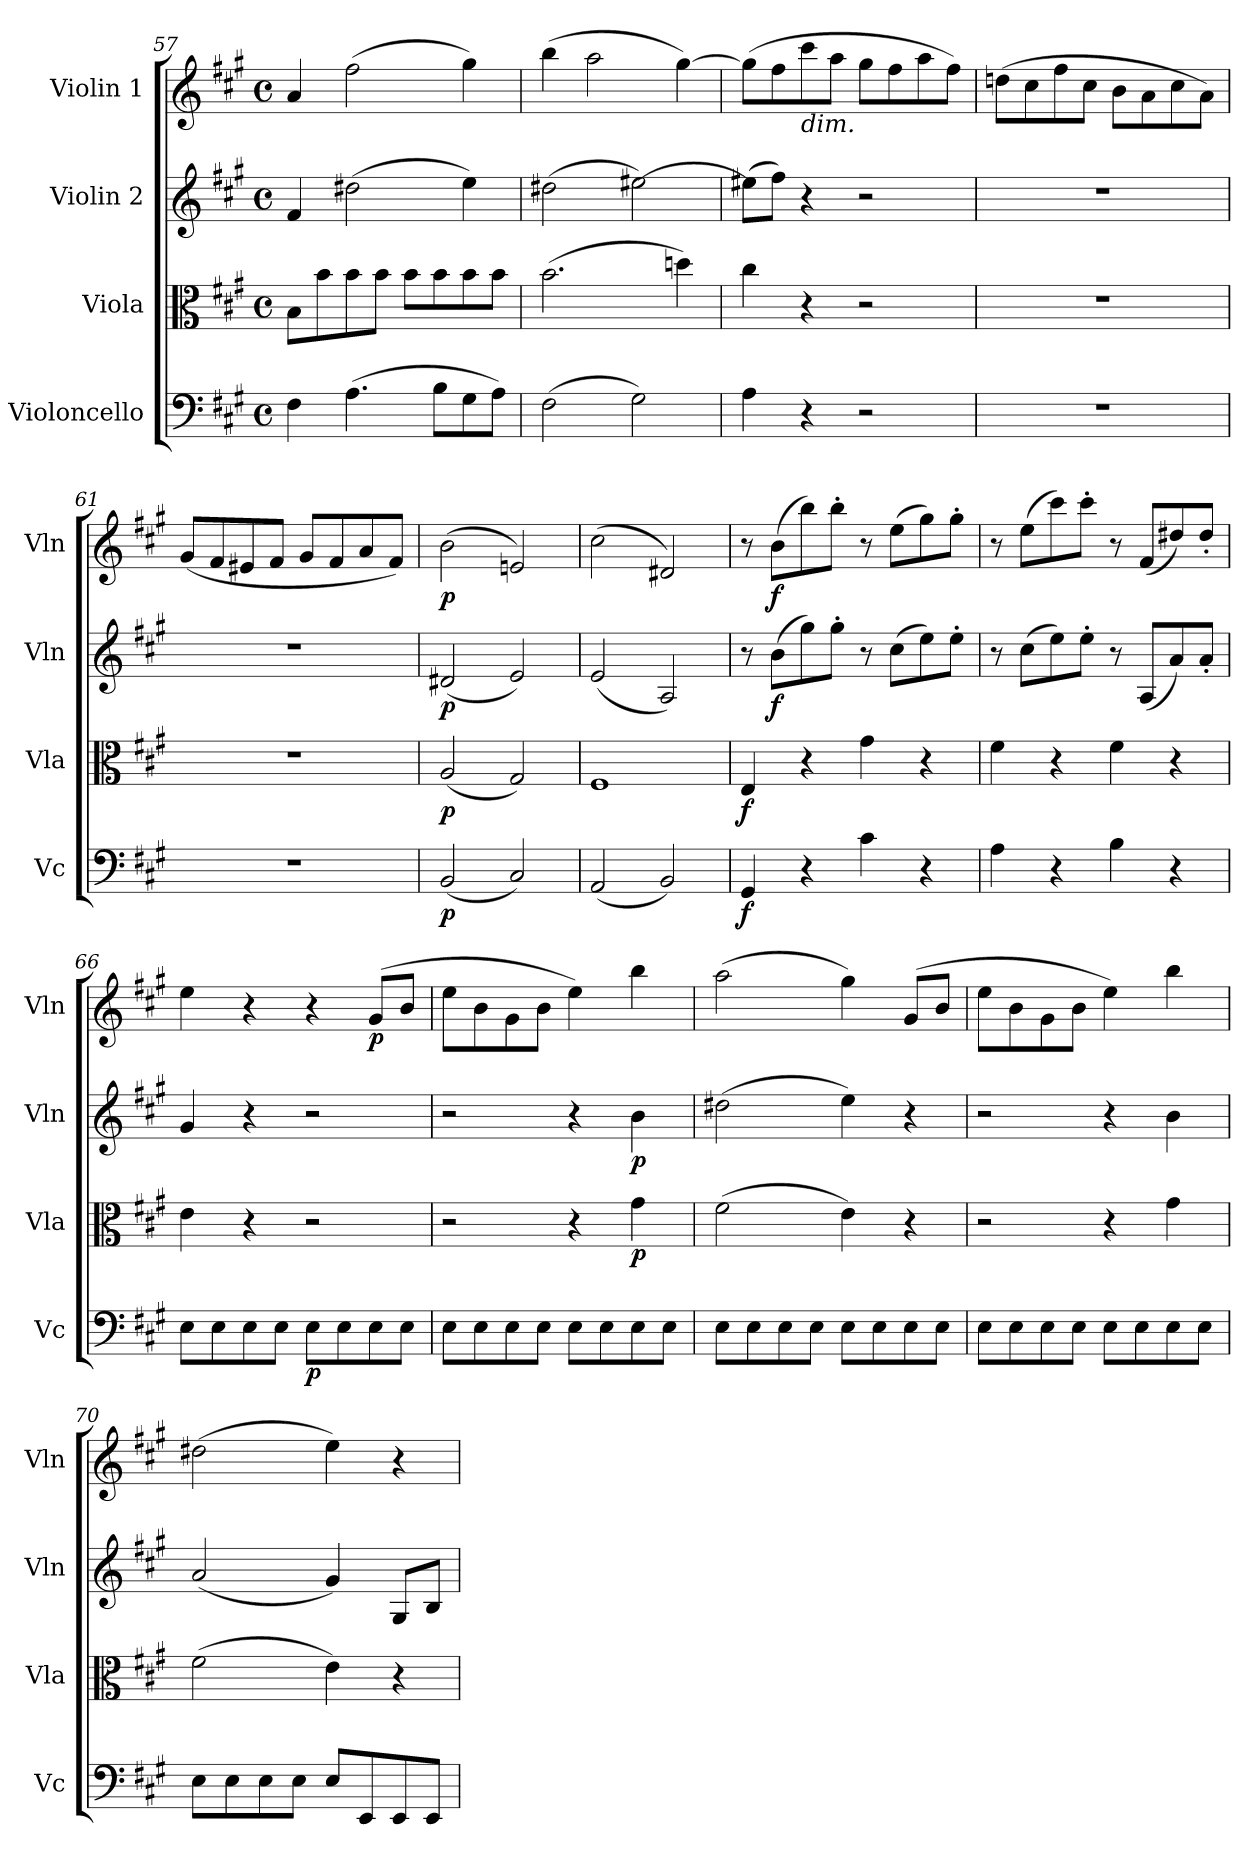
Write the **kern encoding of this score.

**kern	**dynam	**kern	**dynam	**kern	**dynam	**kern	**dynam
*part4	*part4	*part3	*part3	*part2	*part2	*part1	*part1
*staff4	*staff4	*staff3	*staff3	*staff2	*staff2	*staff1	*staff1
*I"Violoncello	*	*I"Viola	*	*I"Violin 2	*	*I"Violin 1	*
*I'Vc	*	*I'Vla	*	*I'Vln	*	*I'Vln	*
*clefF4	*	*clefC3	*	*clefG2	*	*clefG2	*
*k[f#c#g#]	*	*k[f#c#g#]	*	*k[f#c#g#]	*	*k[f#c#g#]	*
*M4/4	*	*M4/4	*	*M4/4	*	*M4/4	*
*met(c)	*	*met(c)	*	*met(c)	*	*met(c)	*
=57	=57	=57	=57	=57	=57	=57	=57
4F#\	.	8B\L	.	4f#/	.	4a/	.
.	.	8b\	.	.	.	.	.
(>4.A\	.	8b\	.	(>2dd#X\	.	(>2ff#\	.
.	.	8b\J	.	.	.	.	.
.	.	8b\L	.	.	.	.	.
8B\L	.	8b\	.	.	.	.	.
8G#\	.	8b\	.	4ee\)	.	4gg#\)	.
8A\J)	.	8b\J	.	.	.	.	.
=58	=58	=58	=58	=58	=58	=58	=58
(>2F#\	.	(>2.b\	.	(>2dd#X\	.	(>4bb\	.
.	.	.	.	.	.	2aa\	.
2G#\)	.	.	.	[2ee#X\)	.	.	.
.	.	4ddn\)	.	.	.	[4gg#\)	.
!!LO:LB:g=z
=59	=59	=59	=59	=59	=59	=59	=59
4A\	.	4cc#\	.	(>8ee#X\L]	.	(>8gg#\L]	.
.	.	.	.	8ff#\J)	.	8ff#\	.
!	!	!	!	!	!	!LO:TX:b:i:t=dim.	!
4r	.	4r	.	4r	.	8ccc#\	.
.	.	.	.	.	.	8aa\J	.
2r	.	2r	.	2r	.	8gg#\L	.
.	.	.	.	.	.	8ff#\	.
.	.	.	.	.	.	8aa\	.
.	.	.	.	.	.	8ff#\J)	.
=60	=60	=60	=60	=60	=60	=60	=60
1r	.	1r	.	1r	.	(>8ddn\L	.
.	.	.	.	.	.	8cc#\	.
.	.	.	.	.	.	8ff#\	.
.	.	.	.	.	.	8cc#\J	.
.	.	.	.	.	.	8b\L	.
.	.	.	.	.	.	8a\	.
.	.	.	.	.	.	8cc#\	.
.	.	.	.	.	.	8a\J)	.
=61	=61	=61	=61	=61	=61	=61	=61
1r	.	1r	.	1r	.	(<8g#/L	.
.	.	.	.	.	.	8f#/	.
.	.	.	.	.	.	8e#X/	.
.	.	.	.	.	.	8f#/J	.
.	.	.	.	.	.	8g#/L	.
.	.	.	.	.	.	8f#/	.
.	.	.	.	.	.	8a/	.
.	.	.	.	.	.	8f#/J)	.
=62	=62	=62	=62	=62	=62	=62	=62
!	!LO:DY:b	!	!LO:DY:b	!	!LO:DY:b	!	!LO:DY:b
(<2BB/	p	(<2A/	p	(<2d#X/	p	(>2b\	p
2C#/)	.	2G#/)	.	2e/)	.	2en/)	.
=63	=63	=63	=63	=63	=63	=63	=63
(<2AA/	.	1F#	.	(<2e/	.	(>2cc#\	.
2BB/)	.	.	.	2A/)	.	2d#X/)	.
=64	=64	=64	=64	=64	=64	=64	=64
!	!LO:DY:b	!	!LO:DY:b	!	!	!	!
4GG#/	f	4E/	f	8r	.	8r	.
!	!	!	!	!	!LO:DY:b	!	!LO:DY:b
.	.	.	.	(>8b\L	f	(>8b\L	f
4r	.	4r	.	8gg#\)	.	8bb\)	.
.	.	.	.	8gg#'\J	.	8bb'\J	.
4c#\	.	4g#\	.	8r	.	8r	.
.	.	.	.	(>8cc#\L	.	(>8ee\L	.
4r	.	4r	.	8ee\)	.	8gg#\)	.
.	.	.	.	8ee'\J	.	8gg#'\J	.
=65	=65	=65	=65	=65	=65	=65	=65
4A\	.	4f#\	.	8r	.	8r	.
.	.	.	.	(>8cc#\L	.	(>8ee\L	.
4r	.	4r	.	8ee\)	.	8ccc#\)	.
.	.	.	.	8ee'\J	.	8ccc#'\J	.
4B\	.	4f#\	.	8r	.	8r	.
.	.	.	.	(<8A/L	.	(<8f#/L	.
4r	.	4r	.	8a/)	.	8dd#X/)	.
.	.	.	.	8a'/J	.	8dd#'/J	.
=66	=66	=66	=66	=66	=66	=66	=66
8E\L	.	4e\	.	4g#/	.	4ee\	.
8E\	.	.	.	.	.	.	.
8E\	.	4r	.	4r	.	4r	.
8E\J	.	.	.	.	.	.	.
!	!LO:DY:b	!	!	!	!	!	!
8E\L	p	2r	.	2r	.	4r	.
8E\	.	.	.	.	.	.	.
!	!	!	!	!	!	!	!LO:DY:b
8E\	.	.	.	.	.	(>8g#/L	p
8E\J	.	.	.	.	.	8b/J	.
=67	=67	=67	=67	=67	=67	=67	=67
8E\L	.	2r	.	2r	.	8ee\L	.
8E\	.	.	.	.	.	8b\	.
8E\	.	.	.	.	.	8g#\	.
8E\J	.	.	.	.	.	8b\J	.
8E\L	.	4r	.	4r	.	4ee\)	.
8E\	.	.	.	.	.	.	.
!	!	!	!LO:DY:b	!	!LO:DY:b	!	!
8E\	.	4g#\	p	4b\	p	4bb\	.
8E\J	.	.	.	.	.	.	.
!!LO:LB:g=z
=68	=68	=68	=68	=68	=68	=68	=68
8E\L	.	(>2f#\	.	(>2dd#X\	.	(>2aa\	.
8E\	.	.	.	.	.	.	.
8E\	.	.	.	.	.	.	.
8E\J	.	.	.	.	.	.	.
8E\L	.	4e\)	.	4ee\)	.	4gg#\)	.
8E\	.	.	.	.	.	.	.
8E\	.	4r	.	4r	.	(>8g#/L	.
8E\J	.	.	.	.	.	8b/J	.
=69	=69	=69	=69	=69	=69	=69	=69
8E\L	.	2r	.	2r	.	8ee\L	.
8E\	.	.	.	.	.	8b\	.
8E\	.	.	.	.	.	8g#\	.
8E\J	.	.	.	.	.	8b\J	.
8E\L	.	4r	.	4r	.	4ee\)	.
8E\	.	.	.	.	.	.	.
8E\	.	4g#\	.	4b\	.	4bb\	.
8E\J	.	.	.	.	.	.	.
=70	=70	=70	=70	=70	=70	=70	=70
8E\L	.	(>2f#\	.	(<2a/	.	(>2dd#X\	.
8E\	.	.	.	.	.	.	.
8E\	.	.	.	.	.	.	.
8E\J	.	.	.	.	.	.	.
8E/L	.	4e\)	.	4g#/)	.	4ee\)	.
8EE/	.	.	.	.	.	.	.
8EE/	.	4r	.	8G#/L	.	4r	.
8EE/J	.	.	.	8B/J	.	.	.
=	=	=	=	=	=	=	=
*-	*-	*-	*-	*-	*-	*-	*-
